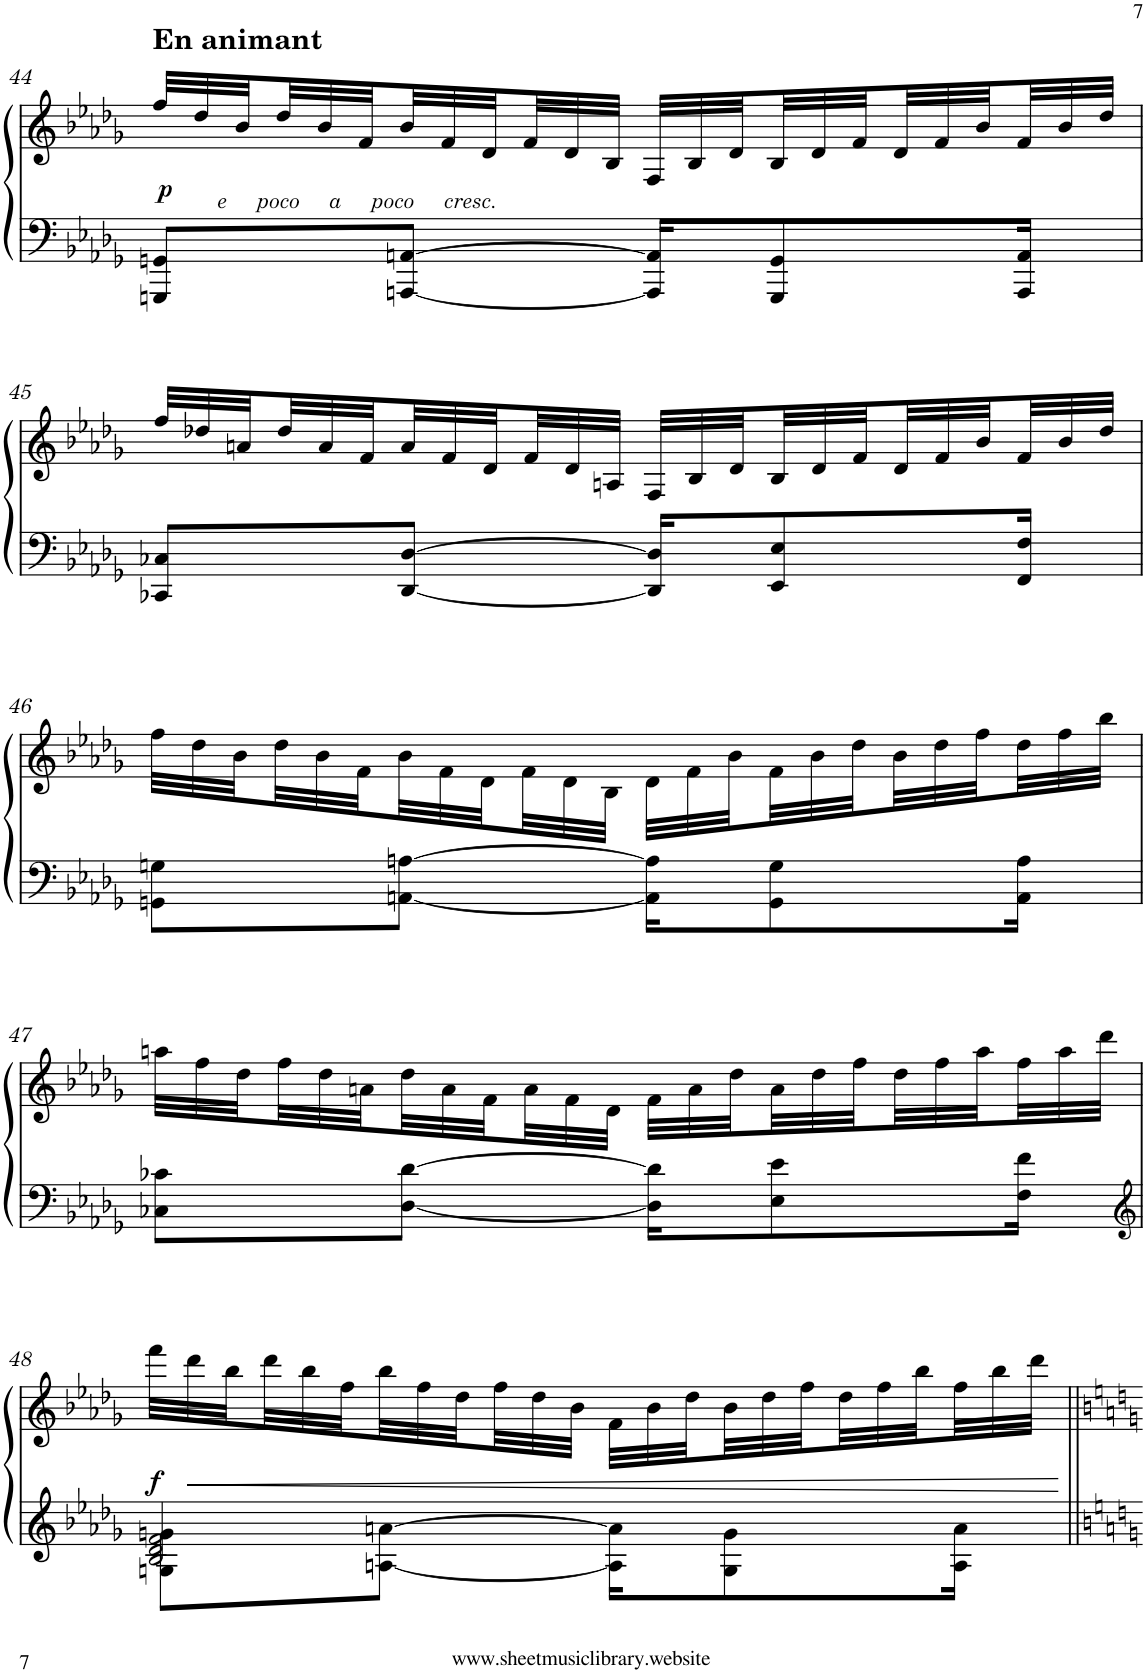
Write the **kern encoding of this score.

**kern	**kern	**dynam
*part1	*part1	*part1
*staff2	*staff1	*staff1/2
*I"Piano	*	*
*I'Pno	*	*
!!LO:PB:g=z
*clefF4	*clefG2	*
*k[b-e-a-d-g-]	*k[b-e-a-d-g-]	*
*M4/8	*M4/8	*
*	*Xbrackettup	*
=44	=44	=44
!	!LO:TX:a:B:t=En animant	!
!	!	!LO:DY:a=2
8GGGn/ 8GGn/L	48ff/LLL	p
!	!LO:TX:b:i:t=e     poco     a     poco     cresc.	!
.	48dd-/	.
.	48b-/JJ	.
.	48dd-/LL	.
.	48b-/	.
.	48f/	.
[8AAAn/ [8AAn/J	48b-/	.
.	48f/	.
.	48d-/JJ	.
.	48f/LL	.
.	48d-/	.
.	48B-/JJJ	.
16AAA/] 16AA/]KL	48F/LLL	.
.	48B-/	.
.	48d-/JJ	.
8GGG/ 8GG/	48B-/LL	.
.	48d-/	.
.	48f/	.
.	48d-/	.
.	48f/	.
.	48b-/JJ	.
16AAA/ 16AA/Jk	48f/LL	.
.	48b-/	.
.	48dd-/JJJ	.
!!LO:LB:g=z
=45	=45	=45
8CC-X/ 8C-X/L	48ff/LLL	.
.	48dd-X/	.
.	48an/JJ	.
.	48dd-/LL	.
.	48a/	.
.	48f/	.
[8DD-/ [8D-/J	48a/	.
.	48f/	.
.	48d-/JJ	.
.	48f/LL	.
.	48d-/	.
.	48An/JJJ	.
16DD-/] 16D-/]KL	48F/LLL	.
.	48B-/	.
.	48d-/JJ	.
8EE-/ 8E-/	48B-/LL	.
.	48d-/	.
.	48f/	.
.	48d-/	.
.	48f/	.
.	48b-/JJ	.
16FF/ 16F/Jk	48f/LL	.
.	48b-/	.
.	48dd-/JJJ	.
!!LO:LB:g=z
=46	=46	=46
8GGn\ 8Gn\L	48ff\LLL	.
.	48dd-\	.
.	48b-\JJ	.
.	48dd-\LL	.
.	48b-\	.
.	48f\	.
[8AAn\ [8An\J	48b-\	.
.	48f\	.
.	48d-\JJ	.
.	48f\LL	.
.	48d-\	.
.	48B-\JJJ	.
16AA\] 16A\]KL	48d-\LLL	.
.	48f\	.
.	48b-\JJ	.
8GG\ 8G\	48f\LL	.
.	48b-\	.
.	48dd-\	.
.	48b-\	.
.	48dd-\	.
.	48ff\JJ	.
16AA\ 16A\Jk	48dd-\LL	.
.	48ff\	.
.	48bb-\JJJ	.
!!LO:LB:g=z
=47	=47	=47
8C-X\ 8c-X\L	48aan\LLL	.
.	48ff\	.
.	48dd-\JJ	.
.	48ff\LL	.
.	48dd-\	.
.	48an\	.
[8D-\ [8d-\J	48dd-\	.
.	48a\	.
.	48f\JJ	.
.	48a\LL	.
.	48f\	.
.	48d-\JJJ	.
16D-\] 16d-\]KL	48f\LLL	.
.	48a\	.
.	48dd-\JJ	.
8E-\ 8e-\	48a\LL	.
.	48dd-\	.
.	48ff\	.
.	48dd-\	.
.	48ff\	.
.	48aa\JJ	.
16F\ 16f\Jk	48ff\LL	.
.	48aa\	.
.	48ddd-\JJJ	.
!!LO:LB:g=z
=48	=48	=48
*clefG2	*	*
*^	*	*
!	!	!	!LO:DY:b
8Gn\ 8gn\L	2B-/ 2d-/ 2f/	48fff\LLL	f
!	!	!	!LO:HP:b
.	.	48ddd-\	<
.	.	48bb-\JJ	.
.	.	48ddd-\LL	.
.	.	48bb-\	.
.	.	48ff\	.
[8An\ [>8an\J	.	48bb-\	.
.	.	48ff\	.
.	.	48dd-\JJ	.
.	.	48ff\LL	.
.	.	48dd-\	.
.	.	48b-\JJJ	.
16A\] 16a\]KL	.	48f\LLL	.
.	.	48b-\	.
.	.	48dd-\JJ	.
8G\ 8g\	.	48b-\LL	.
.	.	48dd-\	.
.	.	48ff\	.
.	.	48dd-\	.
.	.	48ff\	.
.	.	48bb-\JJ	.
16A\ 16a\Jk	.	48ff\LL	.
.	.	48bb-\	.
.	.	48ddd-\JJJ	.
*v	*v	*	*
.	.	[
=||	=||	=||
*-	*-	*-
